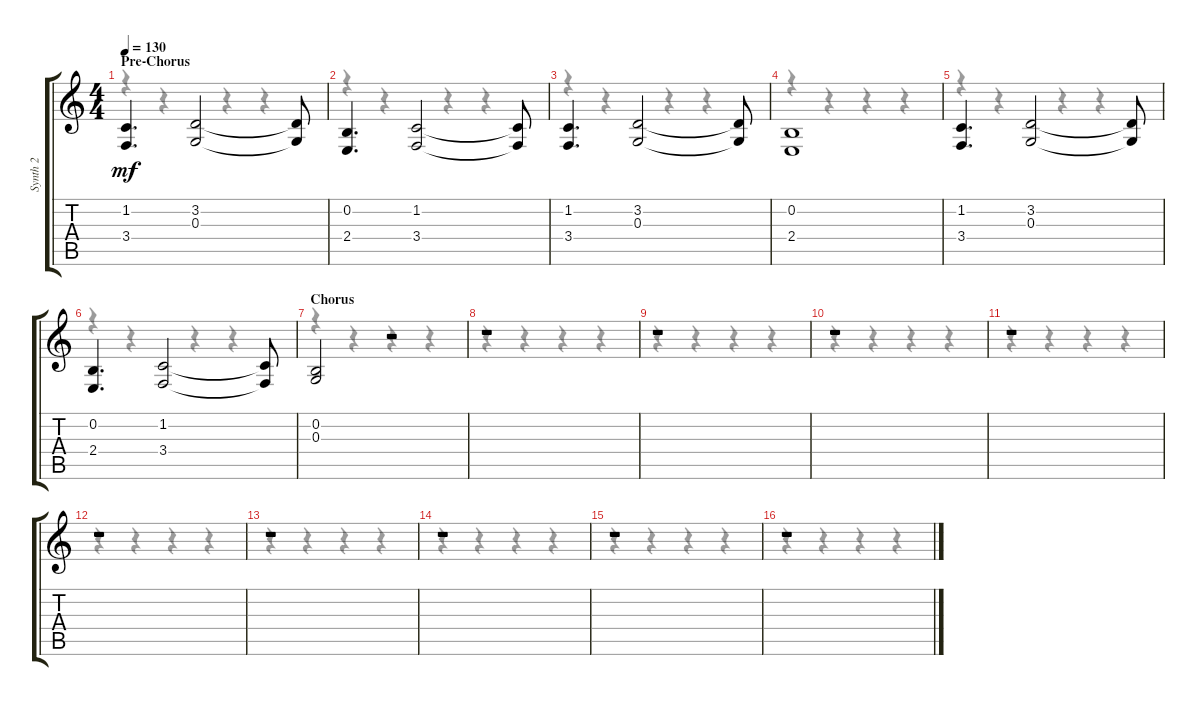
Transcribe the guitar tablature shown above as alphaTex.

\track ("Synth 2" "Synth 2") {instrument lead8bassandlead}
\staff {score tabs}
\tuning (E4 B3 G3 D3 A2 E2) {hide}
\voice
\ts (4 4)
\section ("" "Pre-Chorus")
\tempo 130
\clef g2
\ks c
(1.2 3.4).4{d dy mf} (3.2 0.3).2 (3.2{t} 0.3{t}).8 |
(0.2 2.4).4{d} (1.2 3.4).2 (1.2{t} 3.4{t}).8 |
(1.2 3.4).4{d} (3.2 0.3).2 (3.2{t} 0.3{t}).8 |
(0.2 2.4).1 |
(1.2 3.4).4{d} (3.2 0.3).2 (3.2{t} 0.3{t}).8 |
(0.2 2.4).4{d} (1.2 3.4).2 (1.2{t} 3.4{t}).8 |
\section ("" "Chorus")
(0.2 0.3).2 r.2 |
r.1 |
r.1 |
r.1 |
r.1 |
r.1 |
r.1 |
r.1 |
r.1 |
r.1
\voice
\clef g2
\ottava regular
\simile none
\ks c
r.4{dy f} r.4 r.4 r.4 |
r.4 r.4 r.4 r.4 |
r.4 r.4 r.4 r.4 |
r.4 r.4 r.4 r.4 |
r.4 r.4 r.4 r.4 |
r.4 r.4 r.4 r.4 |
r.4 r.4 r.4 r.4 |
r.4 r.4 r.4 r.4 |
r.4 r.4 r.4 r.4 |
r.4 r.4 r.4 r.4 |
r.4 r.4 r.4 r.4 |
r.4 r.4 r.4 r.4 |
r.4 r.4 r.4 r.4 |
r.4 r.4 r.4 r.4 |
r.4 r.4 r.4 r.4 |
r.4 r.4 r.4 r.4
